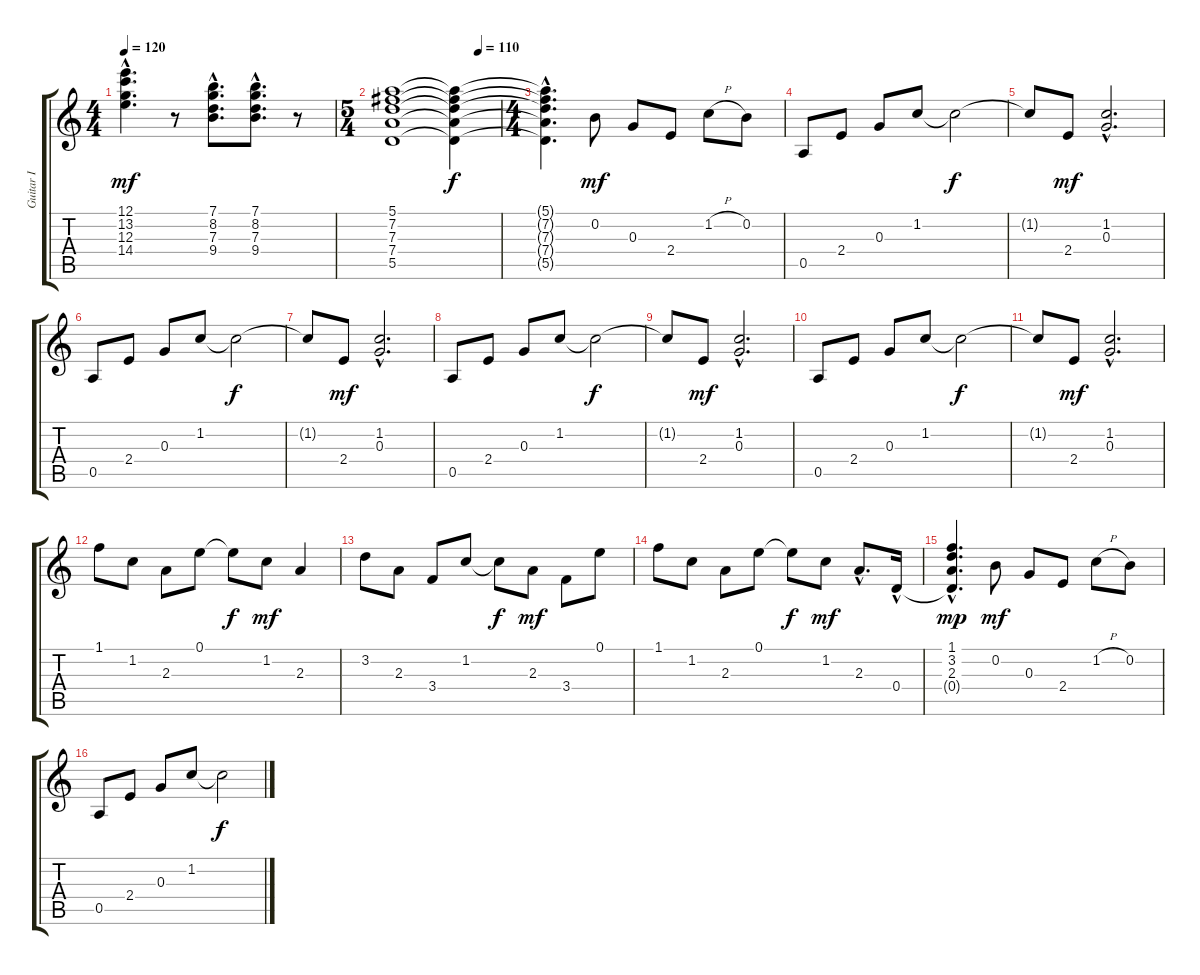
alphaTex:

\track ("Guitar I" "Guitar I") {instrument overdrivenguitar}
\staff {score tabs}
\tuning (E4 B3 G3 D3 A2 E2) {hide}
\ts (4 4)
\tempo 120
\clef g2
\ks c
(12.1{hac} 13.2{hac} 12.3{hac} 14.4{hac}).4{d dy mf} r.8 (7.1{hac} 8.2{hac} 7.3{hac} 9.4{hac}).8{d} (7.1{hac} 8.2{hac} 7.3{hac} 9.4{hac}).8{d} r.8 |
\ts (5 4)
\tempo (110 0.8)
(5.1 7.2 7.3 7.4 5.5).1 (5.1{t} 7.2{t} 7.3{t} 7.4{t} 5.5{t}).4{dy f} |
\ts (4 4)
(5.1{hac t} 7.2{hac t} 7.3{hac t} 7.4{hac t} 5.5{hac t}).4{d} 0.2.8{dy mf} 0.3.8 2.4.8 1.2{h}.8 0.2.8 |
0.5.8 2.4.8 0.3.8 1.2.8 1.2{t}.2{dy f} |
1.2{t}.8 2.4.8{dy mf} (1.2{hac} 0.3{hac}).2{d} |
0.5.8 2.4.8 0.3.8 1.2.8 1.2{t}.2{dy f} |
1.2{t}.8 2.4.8{dy mf} (1.2{hac} 0.3{hac}).2{d} |
0.5.8 2.4.8 0.3.8 1.2.8 1.2{t}.2{dy f} |
1.2{t}.8 2.4.8{dy mf} (1.2{hac} 0.3{hac}).2{d} |
0.5.8 2.4.8 0.3.8 1.2.8 1.2{t}.2{dy f} |
1.2{t}.8 2.4.8{dy mf} (1.2{hac} 0.3{hac}).2{d} |
1.1.8 1.2.8 2.3.8 0.1.8 0.1{t}.8{dy f} 1.2.8{dy mf} 2.3.4 |
3.2.8 2.3.8 3.4.8 1.2.8 1.2{t}.8{dy f} 2.3.8{dy mf} 3.4.8 0.1.8 |
1.1.8 1.2.8 2.3.8 0.1.8 0.1{t}.8{dy f} 1.2.8{dy mf} 2.3{hac}.8{d} 0.4{hac}.16 |
(1.1{hac} 3.2{hac} 2.3{hac} 0.4{hac t}).4{d dy mp} 0.2.8{dy mf} 0.3.8 2.4.8 1.2{h}.8 0.2.8 |
0.5.8 2.4.8 0.3.8 1.2.8 1.2{t}.2{dy f}
